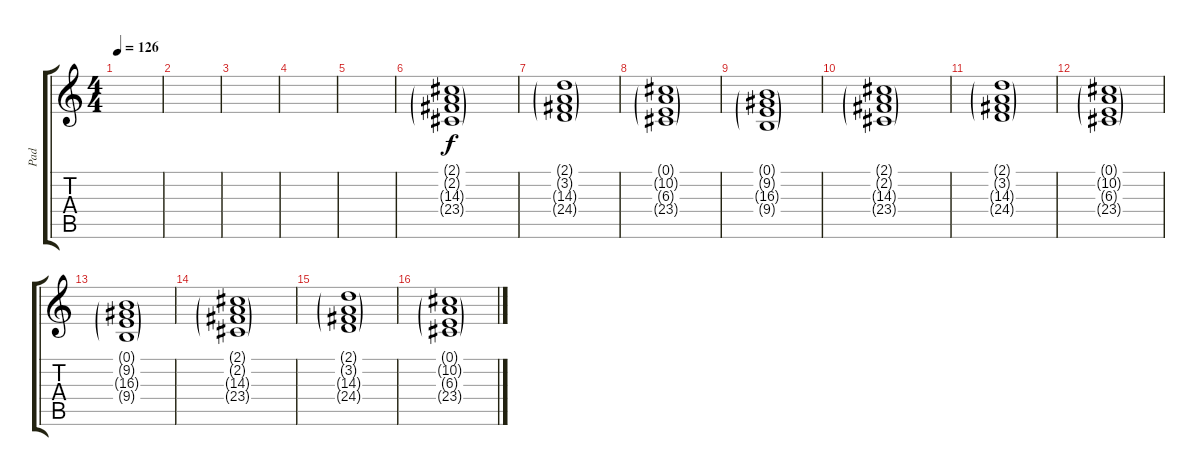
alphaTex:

\track ("Pad" "Pad") {instrument pad8sweep}
\staff {score tabs}
\tuning (E4 B3 G3 D3 A2 E2) {hide}
\ts (4 4)
\tempo 126
\clef g2
\ks c
|
|
|
|
|
(2.1{g} 2.2{g} 14.3{g} 23.4{g}).1{volume 9} |
(2.1{g} 3.2{g} 14.3{g} 24.4{g}).1 |
(0.1{g} 10.2{g} 6.3{g} 23.4{g}).1 |
(0.1{g} 9.2{g} 16.3{g} 9.4{g}).1 |
(2.1{g} 2.2{g} 14.3{g} 23.4{g}).1 |
(2.1{g} 3.2{g} 14.3{g} 24.4{g}).1 |
(0.1{g} 10.2{g} 6.3{g} 23.4{g}).1 |
(0.1{g} 9.2{g} 16.3{g} 9.4{g}).1 |
(2.1{g} 2.2{g} 14.3{g} 23.4{g}).1 |
(2.1{g} 3.2{g} 14.3{g} 24.4{g}).1 |
(0.1{g} 10.2{g} 6.3{g} 23.4{g}).1
